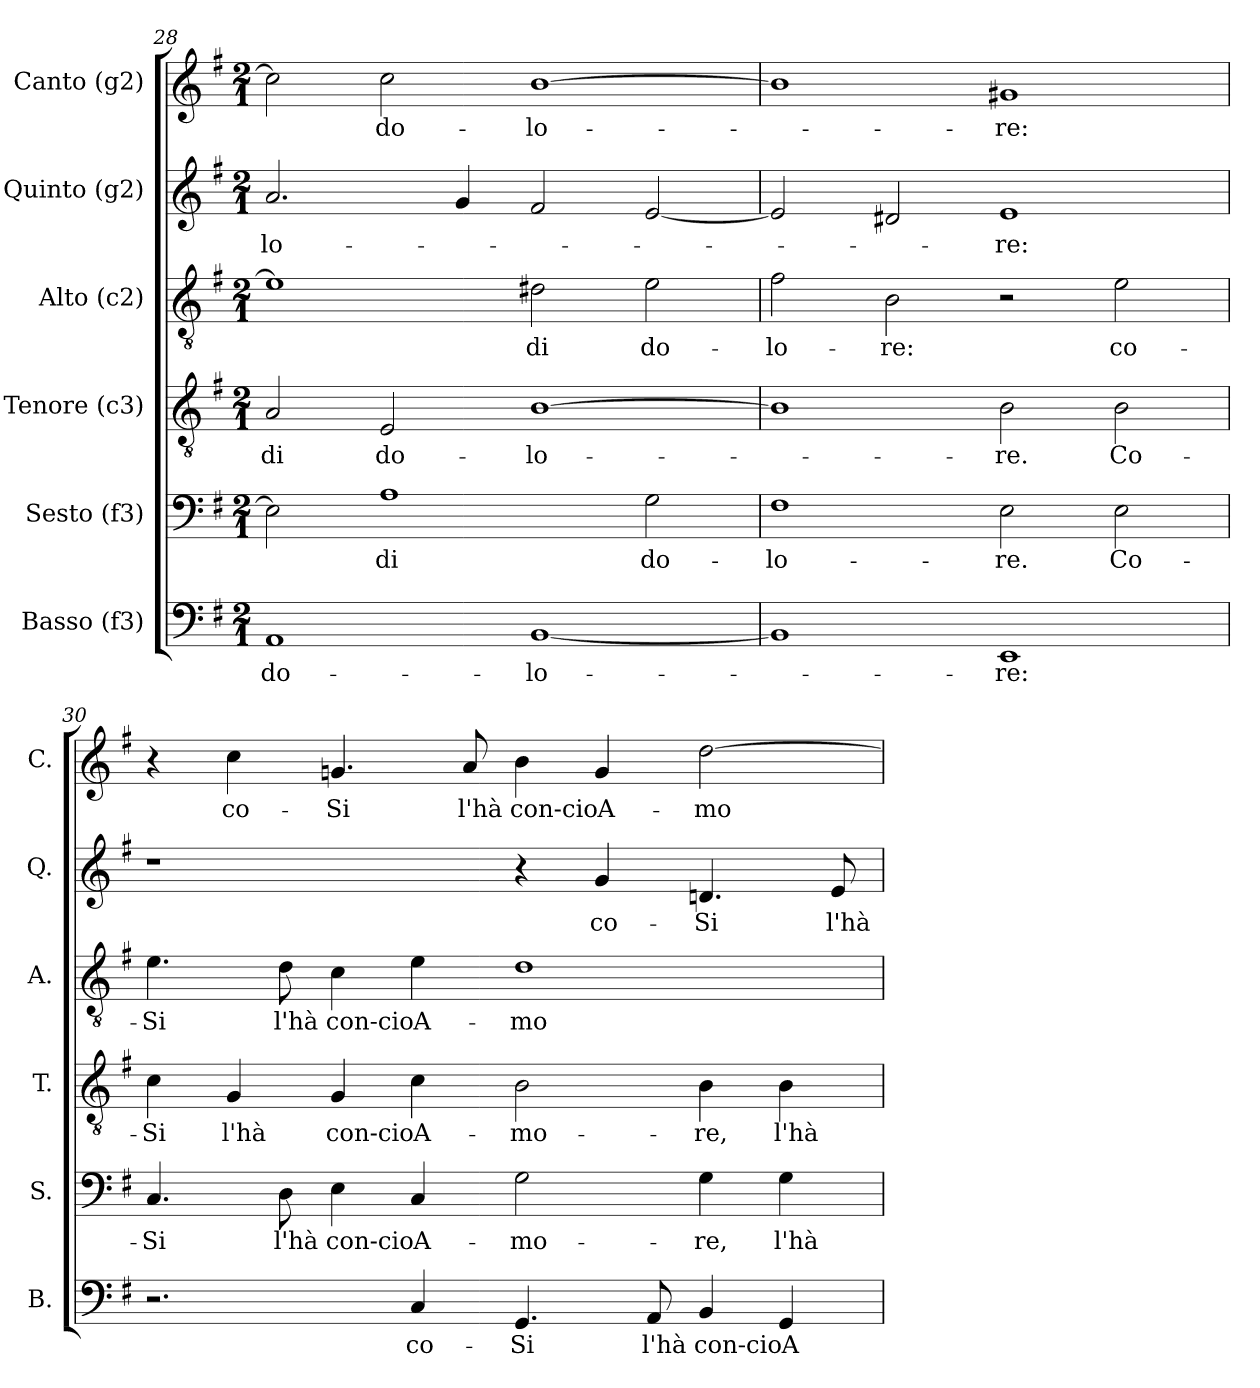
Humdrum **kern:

**kern	**text	**kern	**text	**kern	**text	**kern	**text	**kern	**text	**kern	**text
*part6	*part6	*part5	*part5	*part4	*part4	*part3	*part3	*part2	*part2	*part1	*part1
*staff6	*staff6	*staff5	*staff5	*staff4	*staff4	*staff3	*staff3	*staff2	*staff2	*staff1	*staff1
*I"Basso (f3)	*	*I"Sesto (f3)	*	*I"Tenore (c3)	*	*I"Alto (c2)	*	*I"Quinto (g2)	*	*I"Canto (g2)	*
*I'B.	*	*I'S.	*	*I'T.	*	*I'A.	*	*I'Q.	*	*I'C.	*
!!LO:PB:g=z
*clefF4	*	*clefF4	*	*clefGv2	*	*clefGv2	*	*clefG2	*	*clefG2	*
*k[f#]	*	*k[f#]	*	*k[f#]	*	*k[f#]	*	*k[f#]	*	*k[f#]	*
*G:	*	*G:	*	*G:	*	*G:	*	*G:	*	*G:	*
*M2/1	*	*M2/1	*	*M2/1	*	*M2/1	*	*M2/1	*	*M2/1	*
=28	=28	=28	=28	=28	=28	=28	=28	=28	=28	=28	=28
!	!LO:LY:b:cj	!	!	!	!LO:LY:b:cj	!	!	!	!LO:LY:b	!	!
1AA	do-	2E\]	.	2A/	di	1e]	.	2.a/	-lo-	2cc\]	.
!	!	!	!LO:LY:b:cj	!	!LO:LY:b:cj	!	!	!	!	!	!LO:LY:b:cj
.	.	1A	di	2E/	do-	.	.	.	.	2cc\	do-
.	.	.	.	.	.	.	.	4g/	.	.	.
!	!LO:LY:b:cj	!	!	!	!LO:LY:b:cj	!	!LO:LY:b:rj	!	!	!	!LO:LY:b:cj
[<1BB	-lo-	.	.	[>1B	-lo-	2d#X\	di	2f#/	.	[>1b	-lo-
!	!	!	!LO:LY:b:cj	!	!	!	!LO:LY:b:cj	!	!	!	!
.	.	2G\	do-	.	.	2e\	do-	[<2e/	.	.	.
=29	=29	=29	=29	=29	=29	=29	=29	=29	=29	=29	=29
!	!	!	!LO:LY:b:cj	!	!	!	!LO:LY:b:rj	!	!	!	!
1BB]	.	1F#	-lo-	1B]	.	2f#\	-lo-	2e/]	.	1b]	.
!	!	!	!	!	!	!	!LO:LY:b:cj	!	!	!	!
.	.	.	.	.	.	2B\	-re:	2d#X/	.	.	.
!	!LO:LY:b:cj	!	!LO:LY:b:cj	!	!LO:LY:b:cj	!	!	!	!LO:LY:b	!	!LO:LY:b:cj
1EE	-re:	2E\	-re.	2B\	-re.	2r	.	1e	-re:	1g#X	-re:
!	!	!	!LO:LY:b:cj	!	!LO:LY:b:cj	!	!LO:LY:b:cj	!	!	!	!
.	.	2E\	Co-	2B\	Co-	2e\	co-	.	.	.	.
=30	=30	=30	=30	=30	=30	=30	=30	=30	=30	=30	=30
!	!	!	!LO:LY:b:cj	!	!LO:LY:b:cj	!	!LO:LY:b:rj	!	!	!	!
2.r	.	4.C/	-Si	4c\	-Si	4.e\	-Si	1r	.	4r	.
!	!	!	!	!	!LO:LY:b:cj	!	!	!	!	!	!LO:LY:b:cj
.	.	.	.	4G/	l'hà	.	.	.	.	4cc\	co-
!	!	!	!LO:LY:b:cj	!	!	!	!LO:LY:b:cj	!	!	!	!
.	.	8D\	l'hà	.	.	8d\	l'hà	.	.	.	.
!	!	!	!LO:LY:b	!	!LO:LY:b	!	!LO:LY:b:cj	!	!	!	!LO:LY:b:cj
.	.	4E\	con-cio	4G/	con-cio	4c\	con-cio	.	.	4.gn/	-Si
!	!LO:LY:b:cj	!	!LO:LY:b	!	!LO:LY:b	!	!LO:LY:b	!	!	!	!
4C/	co-	4C/	A-	4c\	A-	4e\	A-	.	.	.	.
!	!	!	!	!	!	!	!	!	!	!	!LO:LY:b:cj
.	.	.	.	.	.	.	.	.	.	8a/	l'hà
!	!LO:LY:b:cj	!	!LO:LY:b:cj	!	!LO:LY:b:cj	!	!LO:LY:b:cj	!	!	!	!LO:LY:b
4.GG/	-Si	2G\	-mo-	2B\	-mo-	1d	-mo-	4r	.	4b\	con-cio
!	!	!	!	!	!	!	!	!	!LO:LY:b:rj	!	!LO:LY:b
.	.	.	.	.	.	.	.	4g/	co-	4g/	A-
!	!LO:LY:b:cj	!	!	!	!	!	!	!	!	!	!
8AA/	l'hà	.	.	.	.	.	.	.	.	.	.
!	!LO:LY:b	!	!LO:LY:b:cj	!	!LO:LY:b:cj	!	!	!	!LO:LY:b:rj	!	!LO:LY:b:cj
4BB/	con-cio	4G\	-re,	4B\	-re,	.	.	4.dn/	-Si	[<2dd\	-mo-
!	!LO:LY:b	!	!LO:LY:b:cj	!	!LO:LY:b:cj	!	!	!	!	!	!
4GG/	A-	4G\	l'hà	4B\	l'hà	.	.	.	.	.	.
!	!	!	!	!	!	!	!	!	!LO:LY:b:cj	!	!
.	.	.	.	.	.	.	.	8e/	l'hà	.	.
=	=	=	=	=	=	=	=	=	=	=	=
*-	*-	*-	*-	*-	*-	*-	*-	*-	*-	*-	*-
